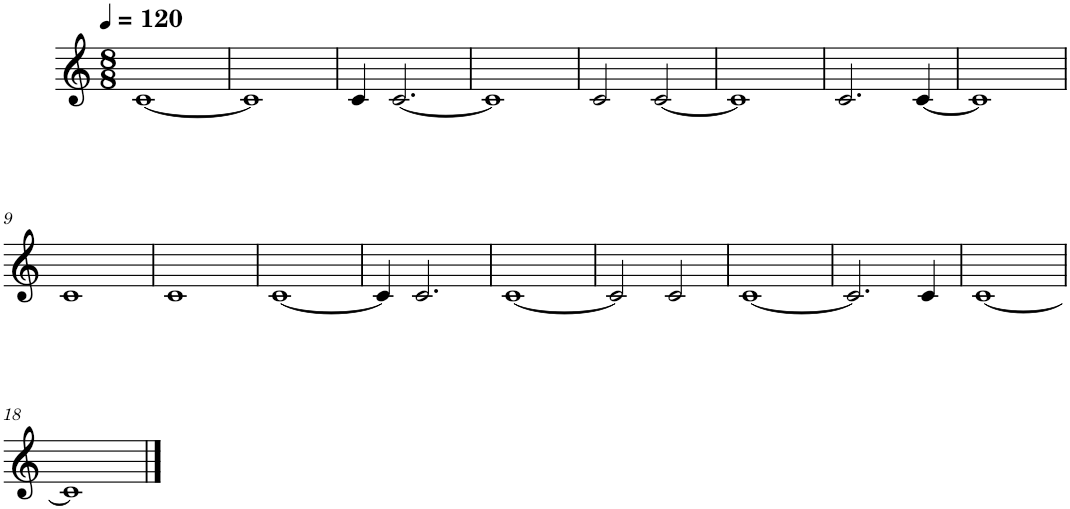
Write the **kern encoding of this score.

**kern
*part1
*staff1
*I"Piano
*I'Pno.
*clefG2
*k[]
*M8/8
*MM120
=1
[1c
=2
1c]
=3
4c/
[2.c/
=4
1c]
=5
2c/
[2c/
=6
1c]
=7
2.c/
[4c/
=8
1c]
!!LO:LB:g=z
=9
1c
=10
1c
=11
[1c
=12
4c/]
2.c/
=13
[1c
=14
2c/]
2c/
=15
[1c
=16
2.c/]
4c/
=17
[1c
!!LO:LB:g=z
=18
1c]
==
*-
